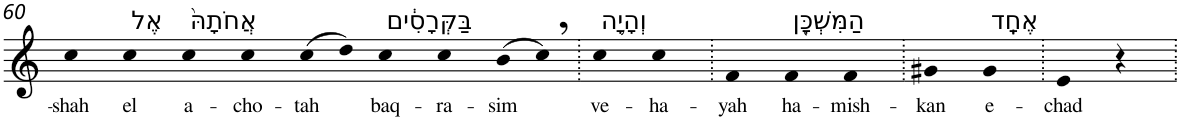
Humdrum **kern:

**kern	**text
*part1	*part1
*staff1	*staff1
*I"Piano	*
*I'Pno	*
!!LO:PB:g=z
*clefG2	*
*k[]	*
=60	=60
!	!LO:LY:b
4cc	-shah
!LO:TX:a:t=אֶל	!
!	!LO:LY:b
4cc	el
!LO:TX:a:t=אֲחֹתָהּ֙	!
!	!LO:LY:b
4cc	a-
!	!LO:LY:b
4cc	-cho-
!	!LO:LY:b
(8cc	-tah
8dd)	.
!LO:TX:a:t=בַּקְּרָסִ֔ים	!
!	!LO:LY:b
4cc	baq-
!	!LO:LY:b
4cc	-ra-
!	!LO:LY:b
(8b	-sim
8cc,)	.
=61.	=61.
!LO:TX:a:t=וְהָיָ֥ה	!
!	!LO:LY:b
4cc	ve-
!	!LO:LY:b
4cc	-ha-
=62.	=62.
!	!LO:LY:b
4f	-yah
!LO:TX:a:t=הַמִּשְׁכָּ֖ן	!
!	!LO:LY:b
4f	ha-
!	!LO:LY:b
4f	-mish-
=63.	=63.
!	!LO:LY:b
4g#X	-kan
!LO:TX:a:t=אֶחָֽד	!
!	!LO:LY:b
4g#	e-
=64.	=64.
!	!LO:LY:b
4e	-chad
4r	.
=.	=.
*-	*-
